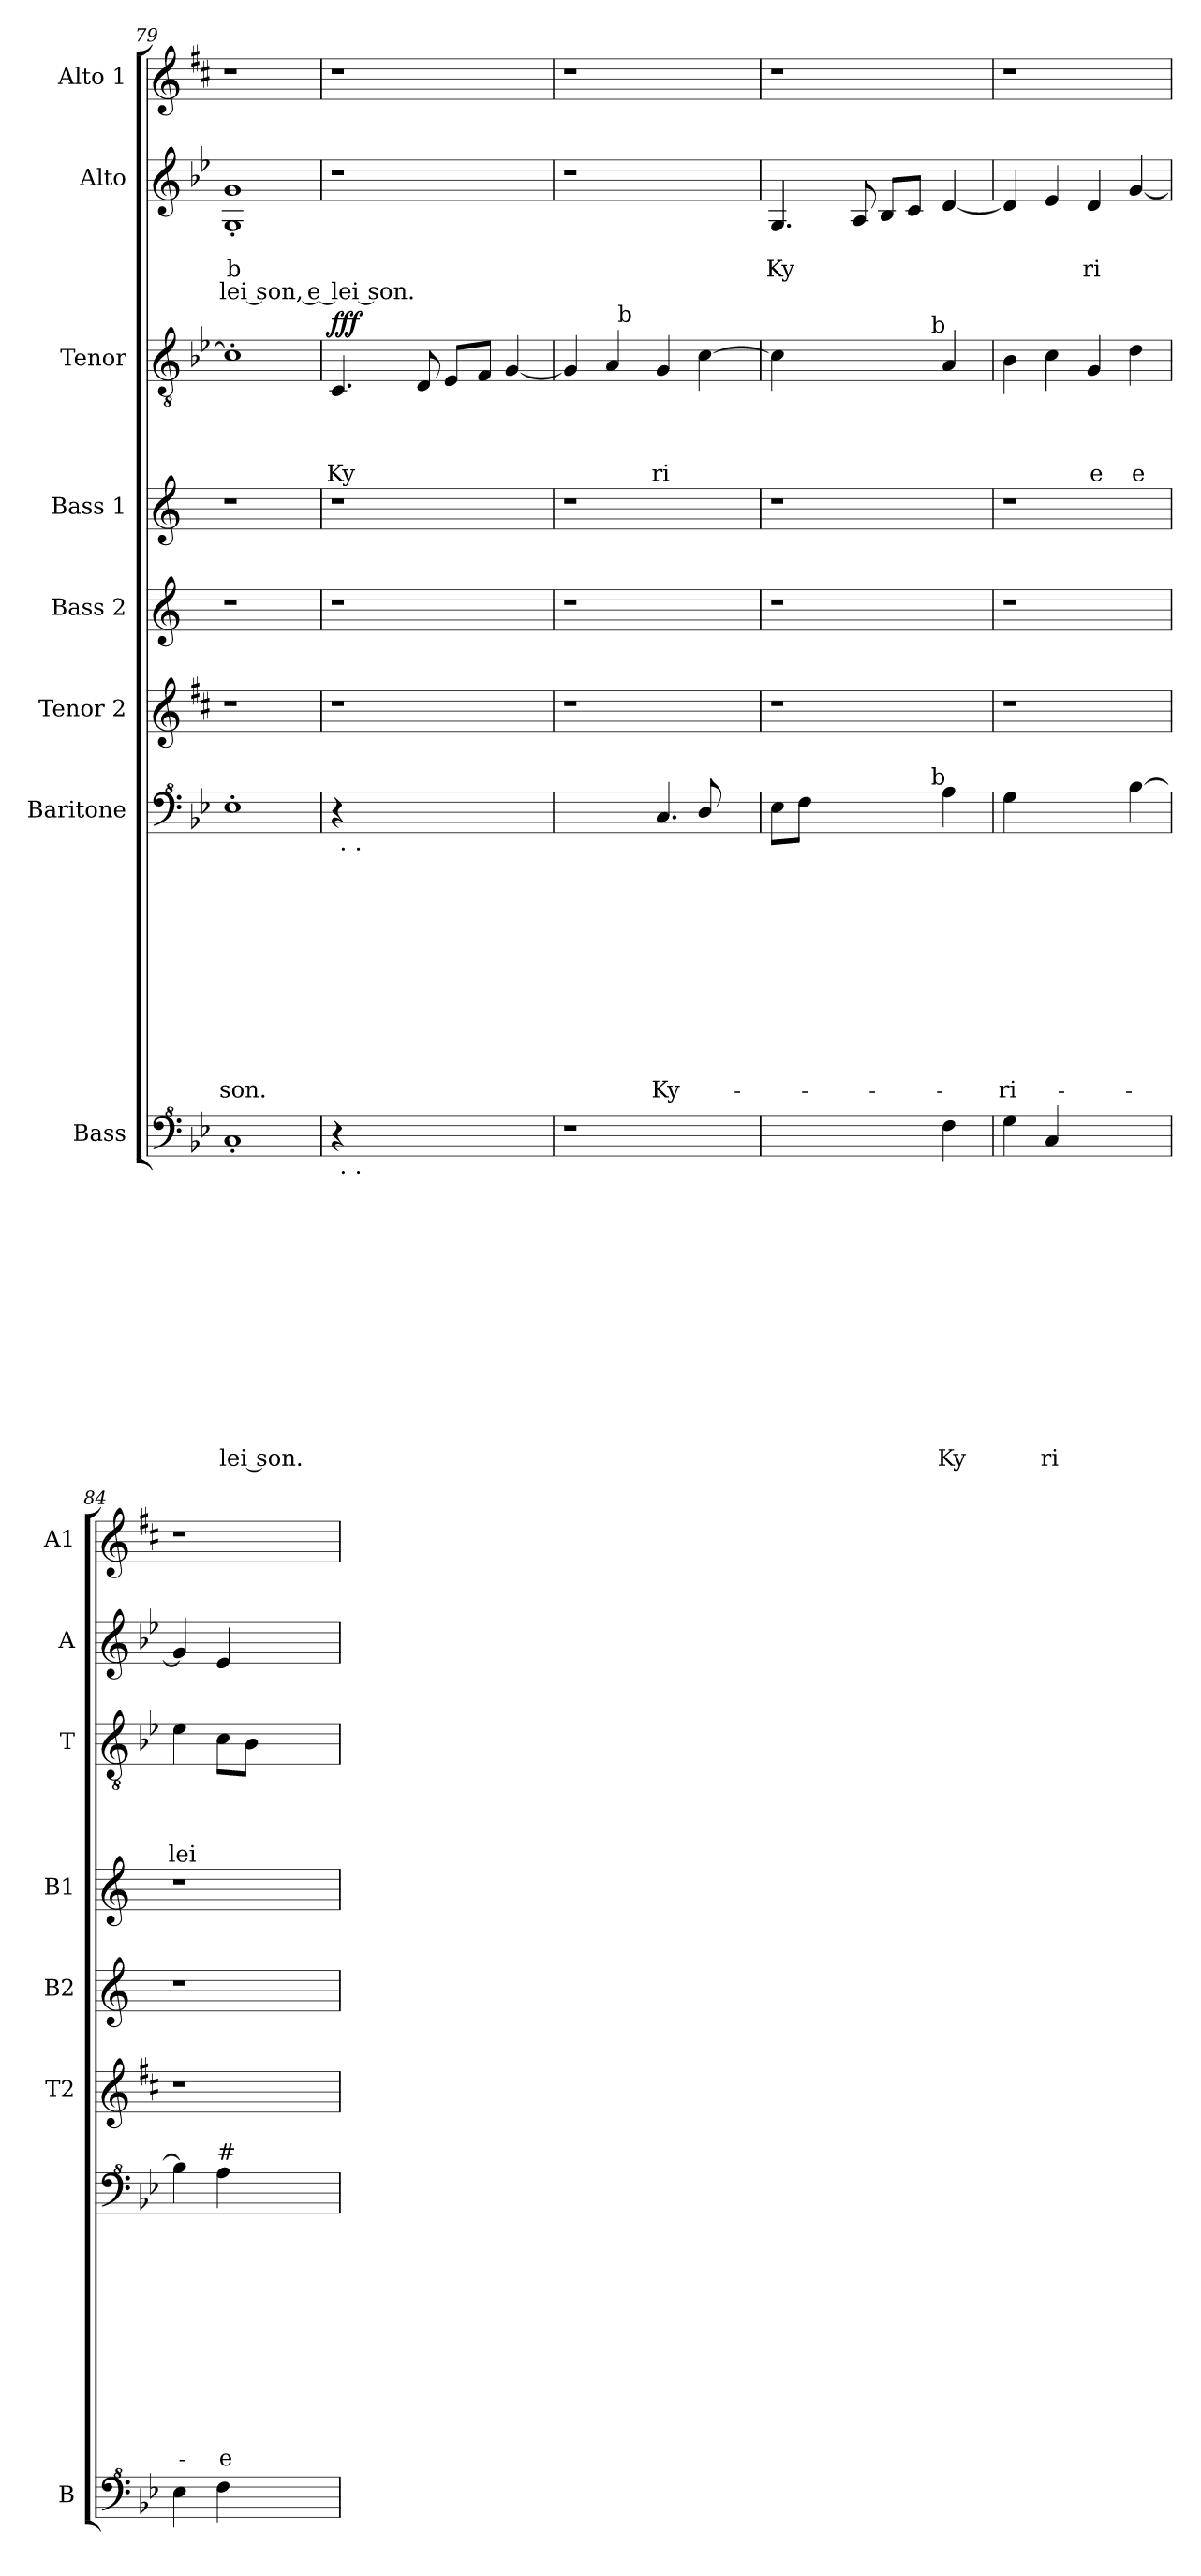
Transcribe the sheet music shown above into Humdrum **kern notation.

**kern	**text	**text	**text	**text	**text	**text	**text	**text	**text	**text	**text	**text	**text	**kern	**text	**text	**text	**text	**text	**text	**text	**text	**text	**text	**text	**kern	**kern	**kern	**kern	**text	**text	**text	**text	**dynam	**kern	**text	**text	**text	**kern
*part8	*part8	*part8	*part8	*part8	*part8	*part8	*part8	*part8	*part8	*part8	*part8	*part8	*part8	*part7	*part7	*part7	*part7	*part7	*part7	*part7	*part7	*part7	*part7	*part7	*part7	*part6	*part5	*part4	*part3	*part3	*part3	*part3	*part3	*part3	*part2	*part2	*part2	*part2	*part1
*staff8	*staff8	*staff8	*staff8	*staff8	*staff8	*staff8	*staff8	*staff8	*staff8	*staff8	*staff8	*staff8	*staff8	*staff7	*staff7	*staff7	*staff7	*staff7	*staff7	*staff7	*staff7	*staff7	*staff7	*staff7	*staff7	*staff6	*staff5	*staff4	*staff3	*staff3	*staff3	*staff3	*staff3	*staff3	*staff2	*staff2	*staff2	*staff2	*staff1
*I"Bass	*	*	*	*	*	*	*	*	*	*	*	*	*	*I"Baritone	*	*	*	*	*	*	*	*	*	*	*	*I"Tenor 2	*I"Bass 2	*I"Bass 1	*I"Tenor	*	*	*	*	*	*I"Alto	*	*	*	*I"Alto 1
*I'B	*	*	*	*	*	*	*	*	*	*	*	*	*	*	*	*	*	*	*	*	*	*	*	*	*	*I'T2	*I'B2	*I'B1	*I'T	*	*	*	*	*	*I'A	*	*	*	*I'A1
*clefF^4	*	*	*	*	*	*	*	*	*	*	*	*	*	*clefF^4	*	*	*	*	*	*	*	*	*	*	*	*clefG2	*clefG2	*clefG2	*clefGv2	*	*	*	*	*	*clefG2	*	*	*	*clefG2
*	*	*	*	*	*	*	*	*	*	*	*	*	*	*	*	*	*	*	*	*	*	*	*	*	*	*ITrd1c2	*	*	*ITrd1c2	*	*	*	*	*	*ITrd1c2	*	*	*	*ITrd1c2
*k[b-e-]	*	*	*	*	*	*	*	*	*	*	*	*	*	*k[b-e-]	*	*	*	*	*	*	*	*	*	*	*	*k[]	*k[]	*k[]	*k[b-e-a-d-]	*	*	*	*	*	*k[b-e-a-d-]	*	*	*	*k[]
*B-:	*	*	*	*	*	*	*	*	*	*	*	*	*	*B-:	*	*	*	*	*	*	*	*	*	*	*	*C:	*C:	*C:	*A-:	*	*	*	*	*	*A-:	*	*	*	*C:
=79	=79	=79	=79	=79	=79	=79	=79	=79	=79	=79	=79	=79	=79	=79	=79	=79	=79	=79	=79	=79	=79	=79	=79	=79	=79	=79	=79	=79	=79	=79	=79	=79	=79	=79	=79	=79	=79	=79	=79
!	!	!	!	!	!	!	!	!	!	!	!	!	!LO:LY:b:rj	!	!	!	!	!	!	!	!	!	!	!	!LO:LY:b	!	!	!	!	!	!	!	!	!	!	!	!LO:LY:b:rj	!LO:LY:b:rj	!
1c'<	.	.	.	.	.	.	.	.	.	.	.	.	lei son.	1e-'>	.	.	.	.	.	.	.	.	.	.	son.	1r	1r	1r	1B-'>]	.	.	.	.	.	1F'< 1f'<	.	b	lei son, e lei son.	1r
!!LO:PB:g=z
=80	=80	=80	=80	=80	=80	=80	=80	=80	=80	=80	=80	=80	=80	=80	=80	=80	=80	=80	=80	=80	=80	=80	=80	=80	=80	=80	=80	=80	=80	=80	=80	=80	=80	=80	=80	=80	=80	=80	=80
!	!	!	!	!	!	!	!	!	!	!	!	!	!	!	!	!	!	!	!	!	!	!	!	!	!	!	!	!	!	!	!	!	!LO:LY:b	!LO:DY:a	!	!	!	!	!
!	!	!	!	!	!	!	!	!	!	!	!	!	!	!	!	!	!	!	!	!	!	!	!	!	!	!	!	!	!	!	!	!	!	!LO:DY:n=1:b	!	!	!	!	!
!	!	!	!	!	!	!	!	!	!	!	!	!	!	!	!	!	!	!	!	!	!	!	!	!	!	!	!	!	!	!	!	!	!	!LO:DY:n=2:b	!	!	!	!	!
*^	*	*	*	*	*	*	*	*	*	*	*	*	*	*^	*	*	*	*	*	*	*	*	*	*	*	*	*	*	*	*	*	*	*	*	*	*	*	*	*
*	*^	*	*	*	*	*	*	*	*	*	*	*	*	*	*	*^	*	*	*	*	*	*	*	*	*	*	*	*	*	*	*	*	*	*	*	*	*	*	*	*	*
4r	64ryy	16ryy	.	.	.	.	.	.	.	.	.	.	.	.	.	4r	64ryy	16ryy	.	.	.	.	.	.	.	.	.	.	.	1r	1r	1r	4.BB-/	.	.	.	Ky	f f f	1r	.	.	.	1r
!	!	!	!	!	!	!	!	!	!	!	!	!	!	!	!	!	!LO:TX:b:t=.	!	!	!	!	!	!	!	!	!	!	!	!	!	!	!	!	!	!	!	!	!	!	!	!	!	!
!	!LO:TX:b:t=.	!	!	!	!	!	!	!	!	!	!	!	!	!	!	!	!	!	!	!	!	!	!	!	!	!	!	!	!	!	!	!	!	!	!	!	!	!	!	!	!	!	!
.	2ryy	.	.	.	.	.	.	.	.	.	.	.	.	.	.	.	2ryy	.	.	.	.	.	.	.	.	.	.	.	.	.	.	.	.	.	.	.	.	.	.	.	.	.	.
!	!	!	!	!	!	!	!	!	!	!	!	!	!	!	!	!	!	!LO:TX:b:t=.	!	!	!	!	!	!	!	!	!	!	!	!	!	!	!	!	!	!	!	!	!	!	!	!	!
!	!	!LO:TX:b:t=.	!	!	!	!	!	!	!	!	!	!	!	!	!	!	!	!	!	!	!	!	!	!	!	!	!	!	!	!	!	!	!	!	!	!	!	!	!	!	!	!	!
.	.	2...ryy	.	.	.	.	.	.	.	.	.	.	.	.	.	.	.	2...ryy	.	.	.	.	.	.	.	.	.	.	.	.	.	.	.	.	.	.	.	.	.	.	.	.	.
2.ryy	.	.	.	.	.	.	.	.	.	.	.	.	.	.	.	2.ryy	.	.	.	.	.	.	.	.	.	.	.	.	.	.	.	.	.	.	.	.	.	.	.	.	.	.	.
.	.	.	.	.	.	.	.	.	.	.	.	.	.	.	.	.	.	.	.	.	.	.	.	.	.	.	.	.	.	.	.	.	8C/	.	.	.	.	.	.	.	.	.	.
.	.	.	.	.	.	.	.	.	.	.	.	.	.	.	.	.	.	.	.	.	.	.	.	.	.	.	.	.	.	.	.	.	8D-/L	.	.	.	.	.	.	.	.	.	.
.	4ryy	.	.	.	.	.	.	.	.	.	.	.	.	.	.	.	4ryy	.	.	.	.	.	.	.	.	.	.	.	.	.	.	.	.	.	.	.	.	.	.	.	.	.	.
.	.	.	.	.	.	.	.	.	.	.	.	.	.	.	.	.	.	.	.	.	.	.	.	.	.	.	.	.	.	.	.	.	8E-/J	.	.	.	.	.	.	.	.	.	.
.	.	.	.	.	.	.	.	.	.	.	.	.	.	.	.	.	.	.	.	.	.	.	.	.	.	.	.	.	.	.	.	.	[<4F/	.	.	.	.	.	.	.	.	.	.
.	8...ryy	.	.	.	.	.	.	.	.	.	.	.	.	.	.	.	8...ryy	.	.	.	.	.	.	.	.	.	.	.	.	.	.	.	.	.	.	.	.	.	.	.	.	.	.
*v	*v	*v	*	*	*	*	*	*	*	*	*	*	*	*	*	*	*	*	*	*	*	*	*	*	*	*	*	*	*	*	*	*	*	*	*	*	*	*	*	*	*	*	*
*	*	*	*	*	*	*	*	*	*	*	*	*	*	*	*v	*v	*	*	*	*	*	*	*	*	*	*	*	*	*	*	*	*	*	*	*	*	*	*	*	*	*
=81	=81	=81	=81	=81	=81	=81	=81	=81	=81	=81	=81	=81	=81	=81	=81	=81	=81	=81	=81	=81	=81	=81	=81	=81	=81	=81	=81	=81	=81	=81	=81	=81	=81	=81	=81	=81	=81	=81	=81	=81
*	*	*	*	*	*	*	*	*	*	*	*	*	*	*	*	*	*	*	*	*	*	*	*	*	*	*	*	*	*	*^	*	*	*	*	*	*	*	*	*	*
1r	.	.	.	.	.	.	.	.	.	.	.	.	.	2ryy	2.ryy	.	.	.	.	.	.	.	.	.	.	.	1r	1r	1r	4F/]	4ryy	.	.	.	.	.	1r	.	.	.	1r
.	.	.	.	.	.	.	.	.	.	.	.	.	.	.	.	.	.	.	.	.	.	.	.	.	.	.	.	.	.	4G/	32ryy	.	.	.	.	.	.	.	.	.	.
!	!	!	!	!	!	!	!	!	!	!	!	!	!	!	!	!	!	!	!	!	!	!	!	!	!	!	!	!	!	!	!LO:TX:a:t=b	!	!	!	!	!	!	!	!	!	!
.	.	.	.	.	.	.	.	.	.	.	.	.	.	.	.	.	.	.	.	.	.	.	.	.	.	.	.	.	.	.	2ryy	.	.	.	.	.	.	.	.	.	.
!	!	!	!	!	!	!	!	!	!	!	!	!	!	!	!	!	!	!	!	!	!	!	!	!	!	!LO:LY:b	!	!	!	!	!	!	!	!	!LO:LY:b	!	!	!	!	!	!
.	.	.	.	.	.	.	.	.	.	.	.	.	.	4.c/	.	.	.	.	.	.	.	.	.	.	.	Ky-	.	.	.	4F/	.	.	.	.	ri	.	.	.	.	.	.
.	.	.	.	.	.	.	.	.	.	.	.	.	.	.	8d/	.	.	.	.	.	.	.	.	.	.	.	.	.	.	[>4B-\	.	.	.	.	.	.	.	.	.	.	.
.	.	.	.	.	.	.	.	.	.	.	.	.	.	.	.	.	.	.	.	.	.	.	.	.	.	.	.	.	.	.	8..ryy	.	.	.	.	.	.	.	.	.	.
.	.	.	.	.	.	.	.	.	.	.	.	.	.	8ryy	8ryy	.	.	.	.	.	.	.	.	.	.	.	.	.	.	.	.	.	.	.	.	.	.	.	.	.	.
=82	=82	=82	=82	=82	=82	=82	=82	=82	=82	=82	=82	=82	=82	=82	=82	=82	=82	=82	=82	=82	=82	=82	=82	=82	=82	=82	=82	=82	=82	=82	=82	=82	=82	=82	=82	=82	=82	=82	=82	=82	=82
!	!	!	!	!	!	!	!	!	!	!	!	!	!	!	!	!	!	!	!	!	!	!	!	!	!	!	!	!	!	!	!	!	!	!	!	!	!	!	!LO:LY:b	!	!
2.ryy	.	.	.	.	.	.	.	.	.	.	.	.	.	8e-\L	2ryy	.	.	.	.	.	.	.	.	.	.	.	1r	1r	1r	4B-\]	2ryy	.	.	.	.	.	4.F/	.	Ky	.	1r
.	.	.	.	.	.	.	.	.	.	.	.	.	.	8f\J	.	.	.	.	.	.	.	.	.	.	.	.	.	.	.	.	.	.	.	.	.	.	.	.	.	.	.
.	.	.	.	.	.	.	.	.	.	.	.	.	.	2ryy	.	.	.	.	.	.	.	.	.	.	.	.	.	.	.	2ryy	.	.	.	.	.	.	.	.	.	.	.
.	.	.	.	.	.	.	.	.	.	.	.	.	.	.	.	.	.	.	.	.	.	.	.	.	.	.	.	.	.	.	.	.	.	.	.	.	8G/	.	.	.	.
.	.	.	.	.	.	.	.	.	.	.	.	.	.	.	8..ryy	.	.	.	.	.	.	.	.	.	.	.	.	.	.	.	8..ryy	.	.	.	.	.	8A-/L	.	.	.	.
.	.	.	.	.	.	.	.	.	.	.	.	.	.	.	.	.	.	.	.	.	.	.	.	.	.	.	.	.	.	.	.	.	.	.	.	.	8B-/J	.	.	.	.
!	!	!	!	!	!	!	!	!	!	!	!	!	!	!	!	!	!	!	!	!	!	!	!	!	!	!	!	!	!	!	!LO:TX:a:t=b	!	!	!	!	!	!	!	!	!	!
!	!	!	!	!	!	!	!	!	!	!	!	!	!	!	!LO:TX:a:t=b	!	!	!	!	!	!	!	!	!	!	!	!	!	!	!	!	!	!	!	!	!	!	!	!	!	!
.	.	.	.	.	.	.	.	.	.	.	.	.	.	.	4ryy	.	.	.	.	.	.	.	.	.	.	.	.	.	.	.	4ryy	.	.	.	.	.	.	.	.	.	.
!	!	!	!	!	!	!	!	!	!	!	!	!	!LO:LY:b:rj	!	!	!	!	!	!	!	!	!	!	!	!	!	!	!	!	!	!	!	!	!	!	!	!	!	!	!	!
4f\	.	.	.	.	.	.	.	.	.	.	.	.	Ky	4a\	.	.	.	.	.	.	.	.	.	.	.	.	.	.	.	4G/	.	.	.	.	.	.	[<4c/	.	.	.	.
.	.	.	.	.	.	.	.	.	.	.	.	.	.	.	32ryy	.	.	.	.	.	.	.	.	.	.	.	.	.	.	.	32ryy	.	.	.	.	.	.	.	.	.	.
=83	=83	=83	=83	=83	=83	=83	=83	=83	=83	=83	=83	=83	=83	=83	=83	=83	=83	=83	=83	=83	=83	=83	=83	=83	=83	=83	=83	=83	=83	=83	=83	=83	=83	=83	=83	=83	=83	=83	=83	=83	=83
!	!	!	!	!	!	!	!	!	!	!	!	!	!	!	!	!	!	!	!	!	!	!	!	!	!	!LO:LY:b	!	!	!	!	!	!	!	!	!	!	!	!	!	!	!
*	*	*	*	*	*	*	*	*	*	*	*	*	*	*v	*v	*	*	*	*	*	*	*	*	*	*	*	*	*	*	*v	*v	*	*	*	*	*	*	*	*	*	*
4g\	.	.	.	.	.	.	.	.	.	.	.	.	.	4g\	.	.	.	.	.	.	.	.	.	.	-ri-	1r	1r	1r	4A-\	.	.	.	.	.	4c/]	.	.	.	1r
!	!	!	!	!	!	!	!	!	!	!	!	!	!LO:LY:b	!	!	!	!	!	!	!	!	!	!	!	!	!	!	!	!	!	!	!	!	!	!	!	!	!	!
4c/	.	.	.	.	.	.	.	.	.	.	.	.	ri	2ryy	.	.	.	.	.	.	.	.	.	.	.	.	.	.	4B-\	.	.	.	.	.	4d-/	.	.	.	.
!	!	!	!	!	!	!	!	!	!	!	!	!	!	!	!	!	!	!	!	!	!	!	!	!	!	!	!	!	!	!	!	!	!LO:LY:b	!	!	!	!LO:LY:b	!	!
2ryy	.	.	.	.	.	.	.	.	.	.	.	.	.	.	.	.	.	.	.	.	.	.	.	.	.	.	.	.	4F/	.	.	.	e	.	4c/	.	ri	.	.
!	!	!	!	!	!	!	!	!	!	!	!	!	!	!	!	!	!	!	!	!	!	!	!	!	!	!	!	!	!	!	!	!	!LO:LY:b	!	!	!	!	!	!
.	.	.	.	.	.	.	.	.	.	.	.	.	.	[>4b-\	.	.	.	.	.	.	.	.	.	.	.	.	.	.	4c\	.	.	.	e	.	[<4f/	.	.	.	.
=84	=84	=84	=84	=84	=84	=84	=84	=84	=84	=84	=84	=84	=84	=84	=84	=84	=84	=84	=84	=84	=84	=84	=84	=84	=84	=84	=84	=84	=84	=84	=84	=84	=84	=84	=84	=84	=84	=84	=84
!	!	!	!	!	!	!	!	!	!	!	!	!	!	!	!	!	!	!	!	!	!	!	!	!	!	!	!	!	!	!	!	!	!LO:LY:b	!	!	!	!	!	!
4e-\	.	.	.	.	.	.	.	.	.	.	.	.	.	4b-\]	.	.	.	.	.	.	.	.	.	.	.	1r	1r	1r	4d-\	.	.	.	lei	.	4f/]	.	.	.	1r
!	!	!	!	!	!	!	!	!	!	!	!	!	!	!LO:TX:a:t=#	!	!	!	!	!	!	!	!	!	!	!	!	!	!	!	!	!	!	!	!	!	!	!	!	!
!	!	!	!	!	!	!	!	!	!	!	!	!	!	!	!	!	!	!	!	!	!	!	!	!	!LO:LY:b	!	!	!	!	!	!	!	!	!	!	!	!	!	!
4f\	.	.	.	.	.	.	.	.	.	.	.	.	.	4a\	.	.	.	.	.	.	.	.	.	.	-e	.	.	.	8B-\L	.	.	.	.	.	4d-/	.	.	.	.
.	.	.	.	.	.	.	.	.	.	.	.	.	.	.	.	.	.	.	.	.	.	.	.	.	.	.	.	.	8A-\J	.	.	.	.	.	.	.	.	.	.
2ryy	.	.	.	.	.	.	.	.	.	.	.	.	.	2ryy	.	.	.	.	.	.	.	.	.	.	.	.	.	.	2ryy	.	.	.	.	.	2ryy	.	.	.	.
=	=	=	=	=	=	=	=	=	=	=	=	=	=	=	=	=	=	=	=	=	=	=	=	=	=	=	=	=	=	=	=	=	=	=	=	=	=	=	=
*-	*-	*-	*-	*-	*-	*-	*-	*-	*-	*-	*-	*-	*-	*-	*-	*-	*-	*-	*-	*-	*-	*-	*-	*-	*-	*-	*-	*-	*-	*-	*-	*-	*-	*-	*-	*-	*-	*-	*-
